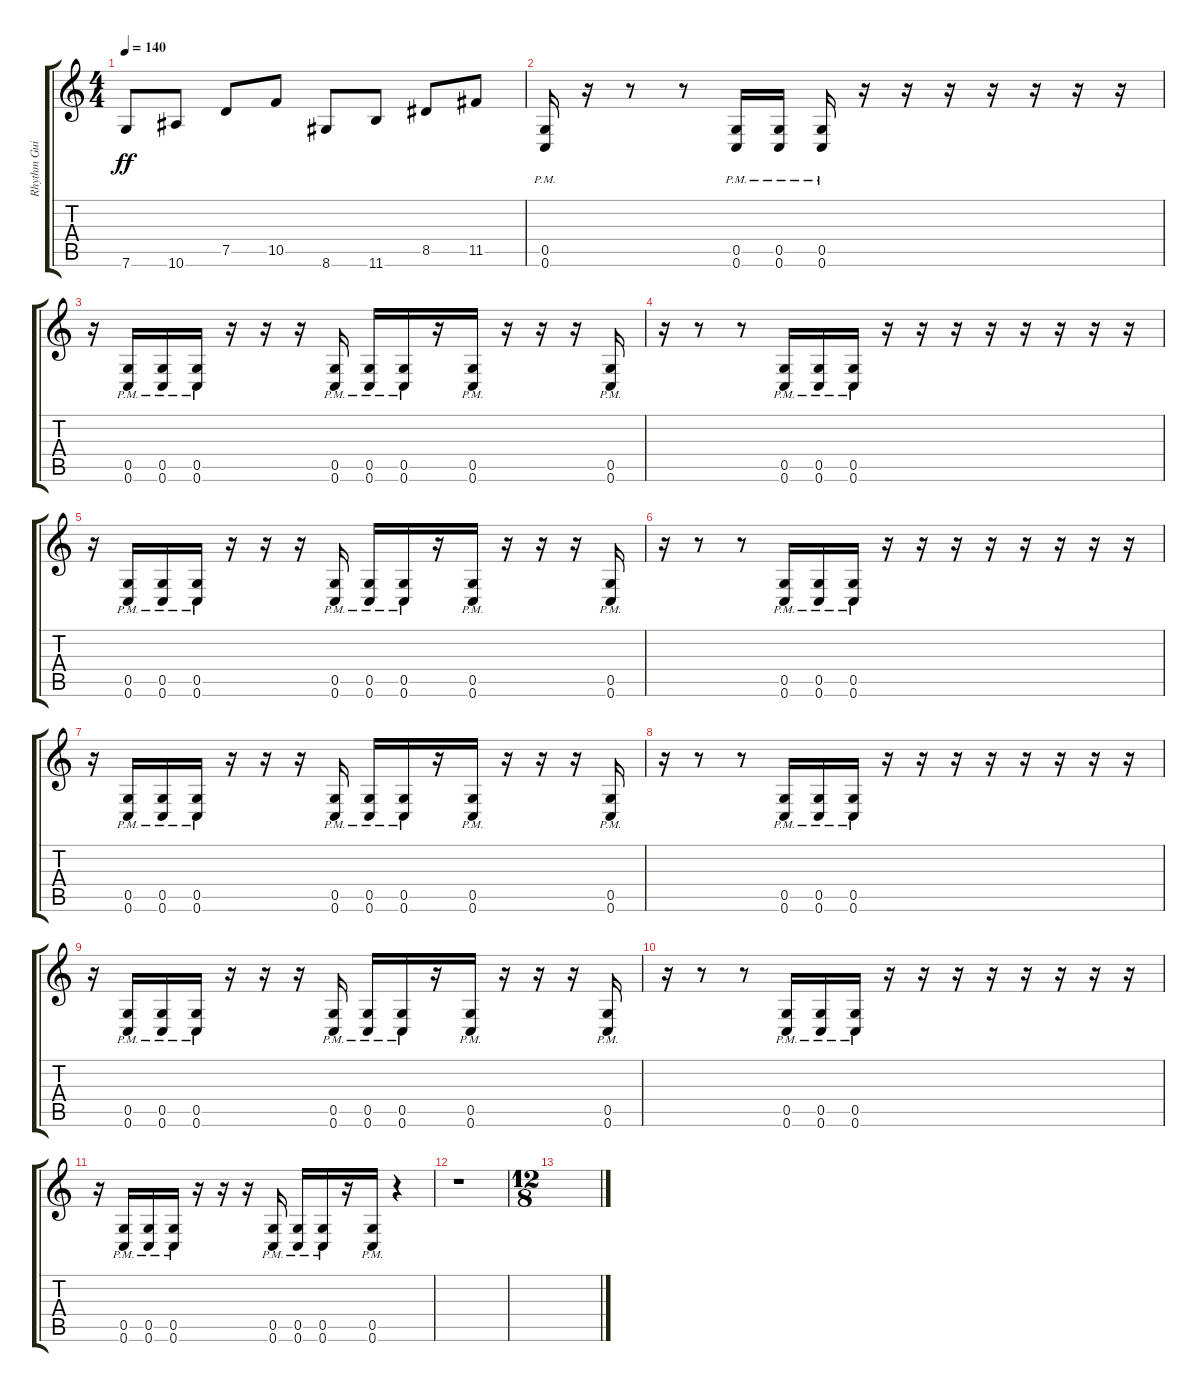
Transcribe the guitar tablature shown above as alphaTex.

\track ("Rhythm Guitar" "Rhythm Gui") {instrument distortionguitar}
\staff {score tabs}
\tuning (D4 A3 F3 C3 G2 C2) {hide}
\ts (4 4)
\tempo 140
\clef g2
\ks c
7.6.8{dy ff} 10.6.8 7.5.8 10.5.8 8.6.8 11.6.8 8.5.8 11.5.8 |
(0.5{pm} 0.6{pm}).16 r.16 r.8 r.8 (0.5{pm} 0.6{pm}).16 (0.5{pm} 0.6{pm}).16 (0.5{pm} 0.6{pm}).16 r.16 r.16 r.16 r.16 r.16 r.16 r.16 |
r.16 (0.5{pm} 0.6{pm}).16 (0.5{pm} 0.6{pm}).16 (0.5{pm} 0.6{pm}).16 r.16 r.16 r.16 (0.5{pm} 0.6{pm}).16 (0.5{pm} 0.6{pm}).16 (0.5{pm} 0.6{pm}).16 r.16 (0.5{pm} 0.6{pm}).16 r.16 r.16 r.16 (0.5{pm} 0.6{pm}).16 |
r.16 r.8 r.8 (0.5{pm} 0.6{pm}).16 (0.5{pm} 0.6{pm}).16 (0.5{pm} 0.6{pm}).16 r.16 r.16 r.16 r.16 r.16 r.16 r.16 r.16 |
r.16 (0.5{pm} 0.6{pm}).16 (0.5{pm} 0.6{pm}).16 (0.5{pm} 0.6{pm}).16 r.16 r.16 r.16 (0.5{pm} 0.6{pm}).16 (0.5{pm} 0.6{pm}).16 (0.5{pm} 0.6{pm}).16 r.16 (0.5{pm} 0.6{pm}).16 r.16 r.16 r.16 (0.5{pm} 0.6{pm}).16 |
r.16 r.8 r.8 (0.5{pm} 0.6{pm}).16 (0.5{pm} 0.6{pm}).16 (0.5{pm} 0.6{pm}).16 r.16 r.16 r.16 r.16 r.16 r.16 r.16 r.16 |
r.16 (0.5{pm} 0.6{pm}).16 (0.5{pm} 0.6{pm}).16 (0.5{pm} 0.6{pm}).16 r.16 r.16 r.16 (0.5{pm} 0.6{pm}).16 (0.5{pm} 0.6{pm}).16 (0.5{pm} 0.6{pm}).16 r.16 (0.5{pm} 0.6{pm}).16 r.16 r.16 r.16 (0.5{pm} 0.6{pm}).16 |
r.16 r.8 r.8 (0.5{pm} 0.6{pm}).16 (0.5{pm} 0.6{pm}).16 (0.5{pm} 0.6{pm}).16 r.16 r.16 r.16 r.16 r.16 r.16 r.16 r.16 |
r.16 (0.5{pm} 0.6{pm}).16 (0.5{pm} 0.6{pm}).16 (0.5{pm} 0.6{pm}).16 r.16 r.16 r.16 (0.5{pm} 0.6{pm}).16 (0.5{pm} 0.6{pm}).16 (0.5{pm} 0.6{pm}).16 r.16 (0.5{pm} 0.6{pm}).16 r.16 r.16 r.16 (0.5{pm} 0.6{pm}).16 |
r.16 r.8 r.8 (0.5{pm} 0.6{pm}).16 (0.5{pm} 0.6{pm}).16 (0.5{pm} 0.6{pm}).16 r.16 r.16 r.16 r.16 r.16 r.16 r.16 r.16 |
r.16 (0.5{pm} 0.6{pm}).16 (0.5{pm} 0.6{pm}).16 (0.5{pm} 0.6{pm}).16 r.16 r.16 r.16 (0.5{pm} 0.6{pm}).16 (0.5{pm} 0.6{pm}).16 (0.5{pm} 0.6{pm}).16 r.16 (0.5{pm} 0.6{pm}).16 r.4 |
r.1 |
\ts (12 8)
